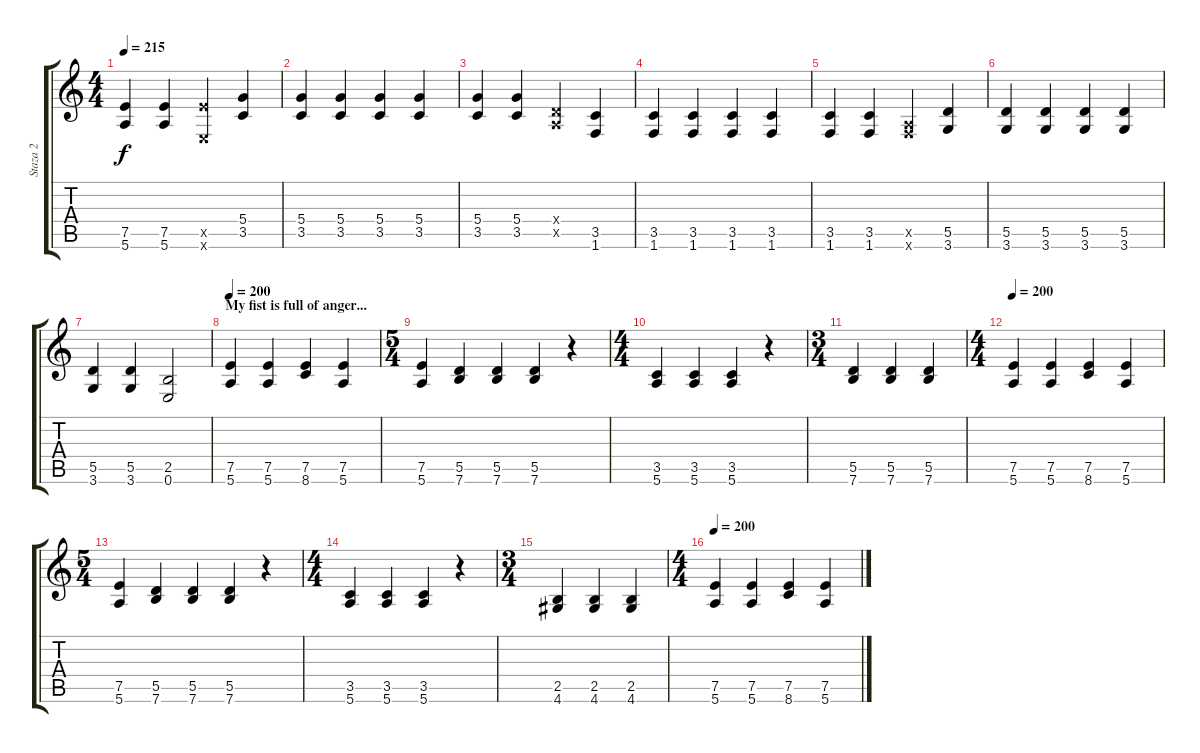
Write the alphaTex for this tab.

\track ("Staza 2" "Staza 2") {instrument distortionguitar}
\staff {score tabs}
\tuning (E4 B3 G3 D3 A2 E2) {hide}
\ts (4 4)
\tempo 215
\clef g2
\ks c
(7.5 5.6).4{dy f} (7.5 5.6).4 (7.5{x} 0.6{x}).4 (5.4 3.5).4 |
(5.4 3.5).4 (5.4 3.5).4 (5.4 3.5).4 (5.4 3.5).4 |
(5.4 3.5).4 (5.4 3.5).4 (0.4{x} 0.5{x}).4 (3.5 1.6).4 |
(3.5 1.6).4 (3.5 1.6).4 (3.5 1.6).4 (3.5 1.6).4 |
(3.5 1.6).4 (3.5 1.6).4 (0.5{x} 1.6{x}).4 (5.5 3.6).4 |
(5.5 3.6).4 (5.5 3.6).4 (5.5 3.6).4 (5.5 3.6).4 |
(5.5 3.6).4 (5.5 3.6).4 (2.5 0.6).2 |
\section ("" "My fist is full of anger...")
\tempo 205
\tempo 200
(7.5 5.6).4 (7.5 5.6).4 (7.5 8.6).4 (7.5 5.6).4 |
\ts (5 4)
(7.5 5.6).4 (5.5 7.6).4 (5.5 7.6).4 (5.5 7.6).4 r.4 |
\ts (4 4)
(3.5 5.6).4 (3.5 5.6).4 (3.5 5.6).4 r.4 |
\ts (3 4)
(5.5 7.6).4 (5.5 7.6).4 (5.5 7.6).4 |
\ts (4 4)
\tempo 200
(7.5 5.6).4 (7.5 5.6).4 (7.5 8.6).4 (7.5 5.6).4 |
\ts (5 4)
(7.5 5.6).4 (5.5 7.6).4 (5.5 7.6).4 (5.5 7.6).4 r.4 |
\ts (4 4)
(3.5 5.6).4 (3.5 5.6).4 (3.5 5.6).4 r.4 |
\ts (3 4)
(2.5 4.6).4 (2.5 4.6).4 (2.5 4.6).4 |
\ts (4 4)
\tempo 200
(7.5 5.6).4 (7.5 5.6).4 (7.5 8.6).4 (7.5 5.6).4
